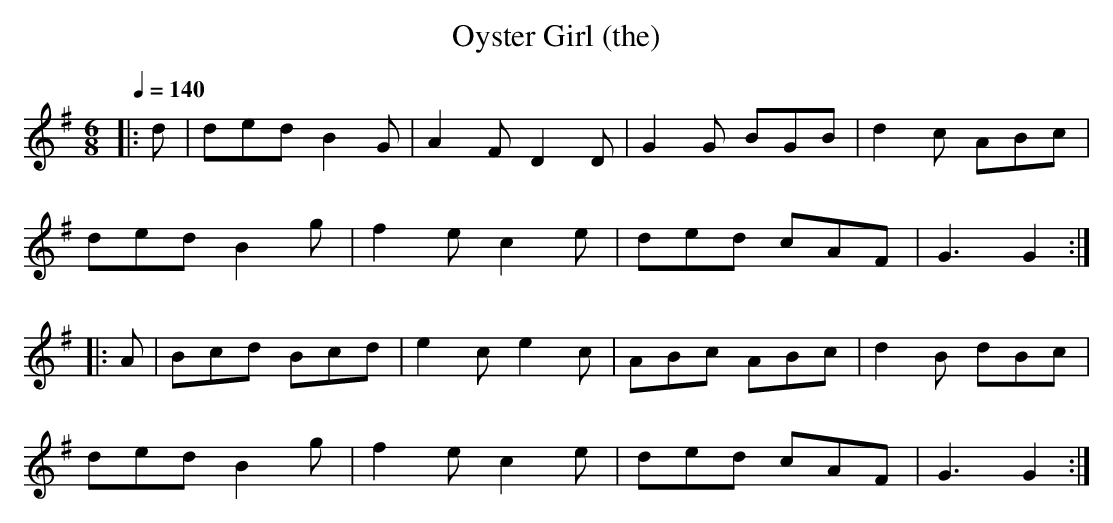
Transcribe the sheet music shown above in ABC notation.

X:1
T:Oyster Girl (the)
M:6/8
L:1/8
Q:1/4=140
K:G
|:d|ded B2G|A2F D2D|G2G BGB|d2c ABc|
ded B2g|f2e c2e|ded cAF|G3 G2:|
|:A|Bcd Bcd|e2c e2c|ABc ABc|d2B dBc|
ded B2g|f2e c2e|ded cAF|G3 G2:|]
